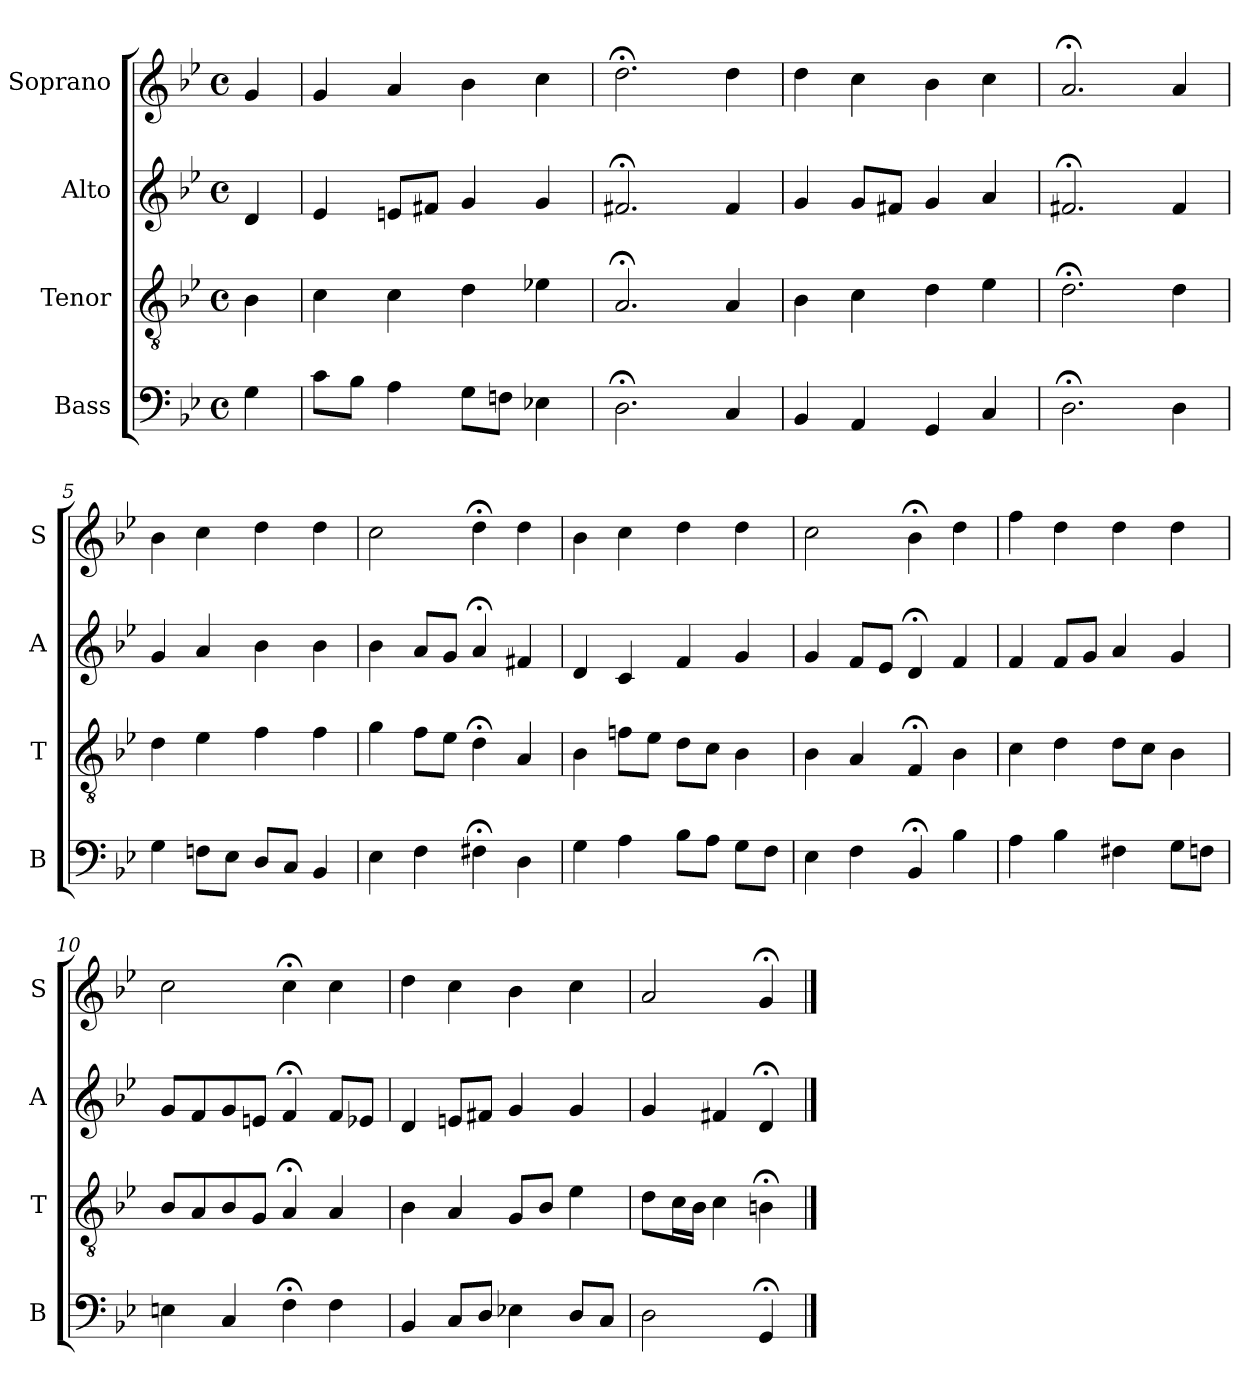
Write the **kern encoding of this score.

**kern	**kern	**kern	**kern
*part4	*part3	*part2	*part1
*staff4	*staff3	*staff2	*staff1
*I"Bass	*I"Tenor	*I"Alto	*I"Soprano
*I'B	*I'T	*I'A	*I'S
*clefF4	*clefGv2	*clefG2	*clefG2
*k[b-e-]	*k[b-e-]	*k[b-e-]	*k[b-e-]
*g:	*g:	*g:	*g:
*M4/4	*M4/4	*M4/4	*M4/4
*met(c)	*met(c)	*met(c)	*met(c)
*MM100	*MM100	*MM100	*MM100
=	=	=	=
4G	4B-	4d	4g
=1	=1	=1	=1
8cL	4c	4e-	4g
8B-J	.	.	.
4A	4c	8enL	4a
.	.	8f#XJ	.
8GL	4d	4g	4b-
8FnJ	.	.	.
4E-X	4e-X	4g	4cc
=2	=2	=2	=2
2.D;<	2.A;<	2.f#X;<	2.dd;<
4C	4A	4f#	4dd
=3	=3	=3	=3
4BB-	4B-	4g	4dd
4AA	4c	8gL	4cc
.	.	8f#XJ	.
4GG	4d	4g	4b-
4C	4e-	4a	4cc
=4	=4	=4	=4
2.D;<	2.d;<	2.f#X;<	2.a;<
4D	4d	4f#	4a
=5	=5	=5	=5
4G	4d	4g	4b-
8FnL	4e-	4a	4cc
8E-J	.	.	.
8DL	4f	4b-	4dd
8CJ	.	.	.
4BB-	4f	4b-	4dd
=6	=6	=6	=6
4E-	4g	4b-	2cc
4F	8fL	8aL	.
.	8e-J	8gJ	.
4F#X;<	4d;<	4a;<	4dd;<
4D	4A	4f#X	4dd
=7	=7	=7	=7
4G	4B-	4d	4b-
4A	8fnL	4c	4cc
.	8e-J	.	.
8B-L	8dL	4f	4dd
8AJ	8cJ	.	.
8GL	4B-	4g	4dd
8FJ	.	.	.
=8	=8	=8	=8
4E-	4B-	4g	2cc
4F	4A	8fL	.
.	.	8e-J	.
4BB-;<	4F;<	4d;<	4b-;<
4B-	4B-	4f	4dd
=9	=9	=9	=9
4A	4c	4f	4ff
4B-	4d	8fL	4dd
.	.	8gJ	.
4F#X	8dL	4a	4dd
.	8cJ	.	.
8GL	4B-	4g	4dd
8FnJ	.	.	.
=10	=10	=10	=10
4Eni	8B-iL	8giL	2cci
.	8A	8f	.
4C	8B-	8g	.
.	8GJ	8enJ	.
4F;<	4A;<	4f;<	4cc;<
4F	4A	8fL	4cc
.	.	8e-XJ	.
=11	=11	=11	=11
4BB-	4B-	4d	4dd
8CL	4A	8enL	4cc
8DJ	.	8f#XJ	.
4E-X	8GL	4g	4b-
.	8B-J	.	.
8DL	4e-	4g	4cc
8CJ	.	.	.
=12	=12	=12	=12
2D	8dL	4g	2a
.	16cL	.	.
.	16B-JJ	.	.
.	4c	4f#X	.
4GG;<	4Bn;<	4d;<	4g;<
==	==	==	==
*-	*-	*-	*-
